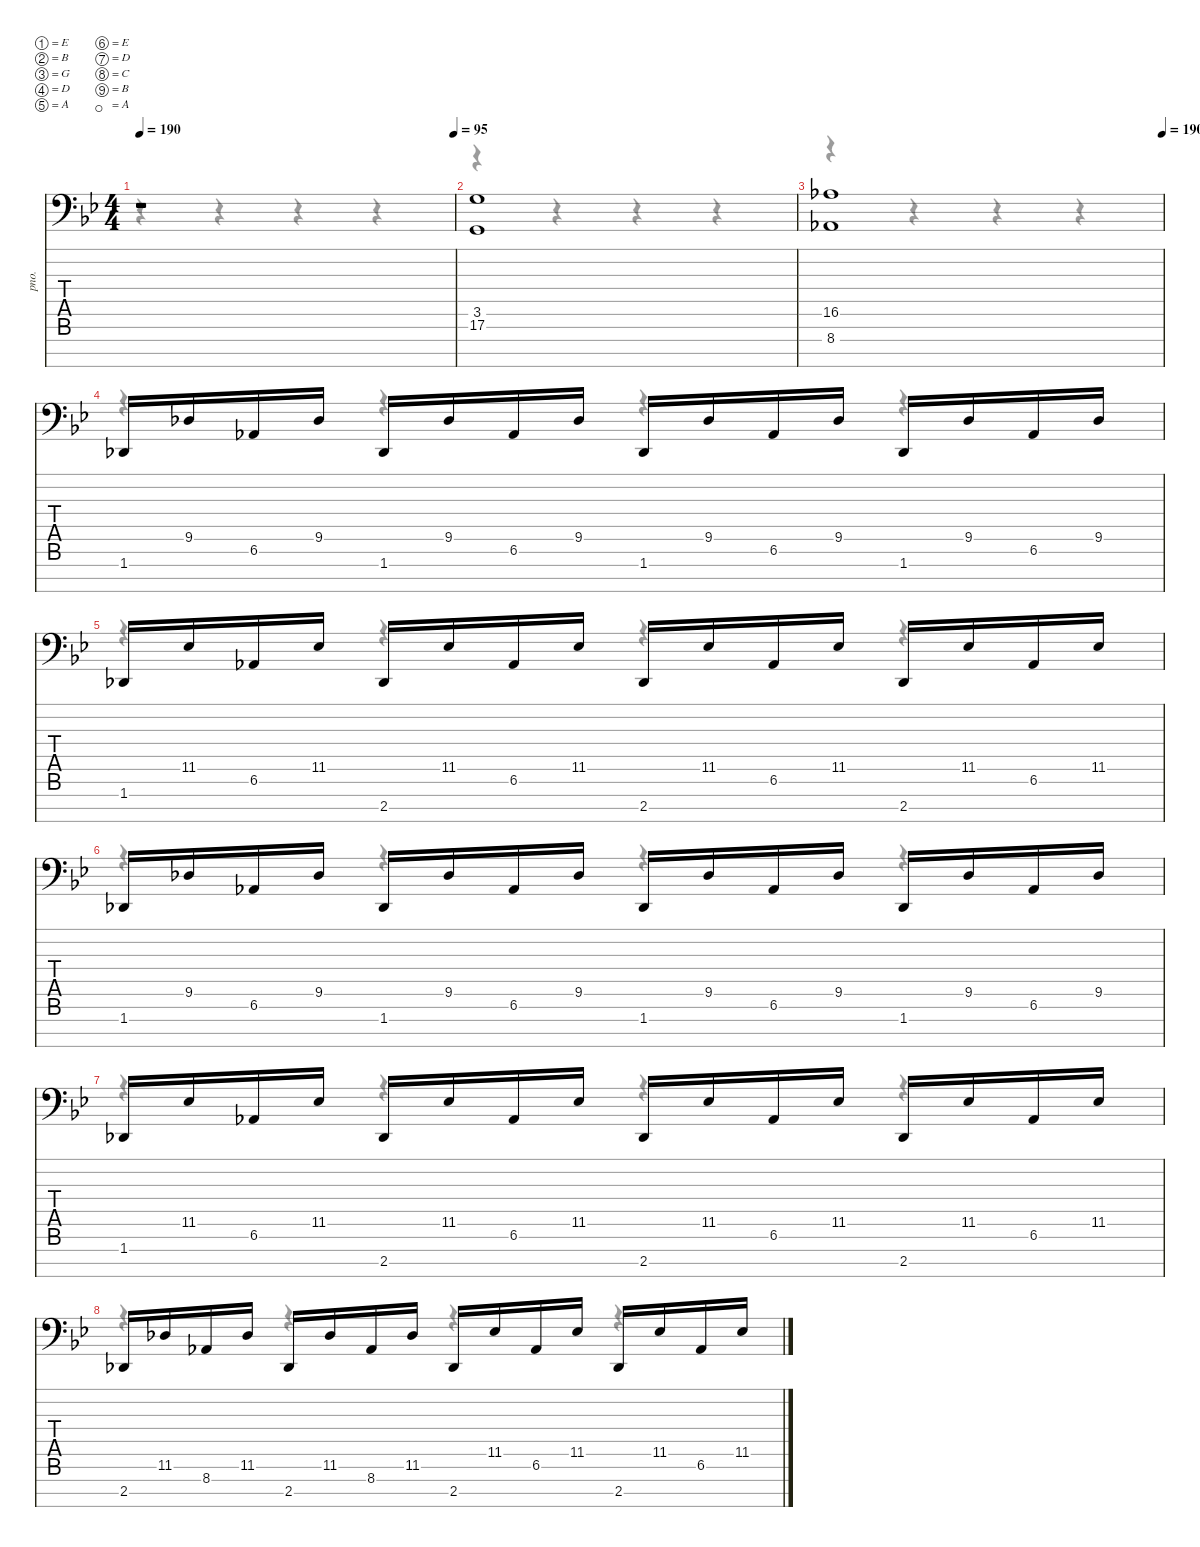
\defaultSystemsLayout 4
\hideDynamics
\bracketExtendMode nobrackets
\otherSystemsTrackNameOrientation horizontal
\track ("Left Hand" "pno.") {solo instrument acousticgrandpiano}
\staff {score tabs}
\tuning (E4 B3 G3 D3 A2 E2 D2 C2 B1 A1)
\voice
\ts (4 4)
\tempo 190
\tempo (95 1)
\clef f4
\ks bb
r.1{dy f beam Up} |
(17.7{acc forcenatural} 3.6{acc forcenatural}).1{beam Up} |
\tempo (190 1)
(16.6{acc b} 8.8{acc b}).1{beam Up} |
1.8{acc b}.16{beam Up} 9.6{acc b}.16{beam Up} 6.7{acc b}.16{beam Up} 9.6{acc b}.16{beam Up} 1.8{acc b}.16{beam Up} 9.6{acc b}.16{beam Up} 6.7{acc b}.16{beam Up} 9.6{acc b}.16{beam Up} 1.8{acc b}.16{beam Up} 9.6{acc b}.16{beam Up} 6.7{acc b}.16{beam Up} 9.6{acc b}.16{beam Up} 1.8{acc b}.16{beam Up} 9.6{acc b}.16{beam Up} 6.7{acc b}.16{beam Up} 9.6{acc b}.16{beam Up} |
1.8{acc b}.16{beam Up} 11.6{acc b}.16{beam Up} 6.7{acc b}.16{beam Up} 11.6{acc b}.16{beam Up} 2.9{acc b}.16{beam Up} 11.6{acc b}.16{beam Up} 6.7{acc b}.16{beam Up} 11.6{acc b}.16{beam Up} 2.9{acc b}.16{beam Up} 11.6{acc b}.16{beam Up} 6.7{acc b}.16{beam Up} 11.6{acc b}.16{beam Up} 2.9{acc b}.16{beam Up} 11.6{acc b}.16{beam Up} 6.7{acc b}.16{beam Up} 11.6{acc b}.16{beam Up} |
1.8{acc b}.16{beam Up} 9.6{acc b}.16{beam Up} 6.7{acc b}.16{beam Up} 9.6{acc b}.16{beam Up} 1.8{acc b}.16{beam Up} 9.6{acc b}.16{beam Up} 6.7{acc b}.16{beam Up} 9.6{acc b}.16{beam Up} 1.8{acc b}.16{beam Up} 9.6{acc b}.16{beam Up} 6.7{acc b}.16{beam Up} 9.6{acc b}.16{beam Up} 1.8{acc b}.16{beam Up} 9.6{acc b}.16{beam Up} 6.7{acc b}.16{beam Up} 9.6{acc b}.16{beam Up} |
1.8{acc b}.16{beam Up} 11.6{acc b}.16{beam Up} 6.7{acc b}.16{beam Up} 11.6{acc b}.16{beam Up} 2.9{acc b}.16{beam Up} 11.6{acc b}.16{beam Up} 6.7{acc b}.16{beam Up} 11.6{acc b}.16{beam Up} 2.9{acc b}.16{beam Up} 11.6{acc b}.16{beam Up} 6.7{acc b}.16{beam Up} 11.6{acc b}.16{beam Up} 2.9{acc b}.16{beam Up} 11.6{acc b}.16{beam Up} 6.7{acc b}.16{beam Up} 11.6{acc b}.16{beam Up} |
2.9{acc b}.16{beam Up} 11.7{acc b}.16{beam Up} 8.8{acc b}.16{beam Up} 11.7{acc b}.16{beam Up} 2.9{acc b}.16{beam Up} 11.7{acc b}.16{beam Up} 8.8{acc b}.16{beam Up} 11.7{acc b}.16{beam Up} 2.9{acc b}.16{beam Up} 11.6{acc b}.16{beam Up} 6.7{acc b}.16{beam Up} 11.6{acc b}.16{beam Up} 2.9{acc b}.16{beam Up} 11.6{acc b}.16{beam Up} 6.7{acc b}.16{beam Up} 11.6{acc b}.16{beam Up}
\voice
\clef f4
\ottava regular
\simile none
\ks bb
r.4{dy mf beam Down} r.4{beam Down} r.4{beam Down} r.4{beam Down} |
r.4{beam Down} r.4{beam Down} r.4{beam Down} r.4{beam Down} |
r.4{beam Down} r.4{beam Down} r.4{beam Down} r.4{beam Down} |
r.4{beam Down} r.4{beam Down} r.4{beam Down} r.4{beam Down} |
r.4{beam Down} r.4{beam Down} r.4{beam Down} r.4{beam Down} |
r.4{beam Down} r.4{beam Down} r.4{beam Down} r.4{beam Down} |
r.4{beam Down} r.4{beam Down} r.4{beam Down} r.4{beam Down} |
r.4{beam Down} r.4{beam Down} r.4{beam Down} r.4{beam Down}
